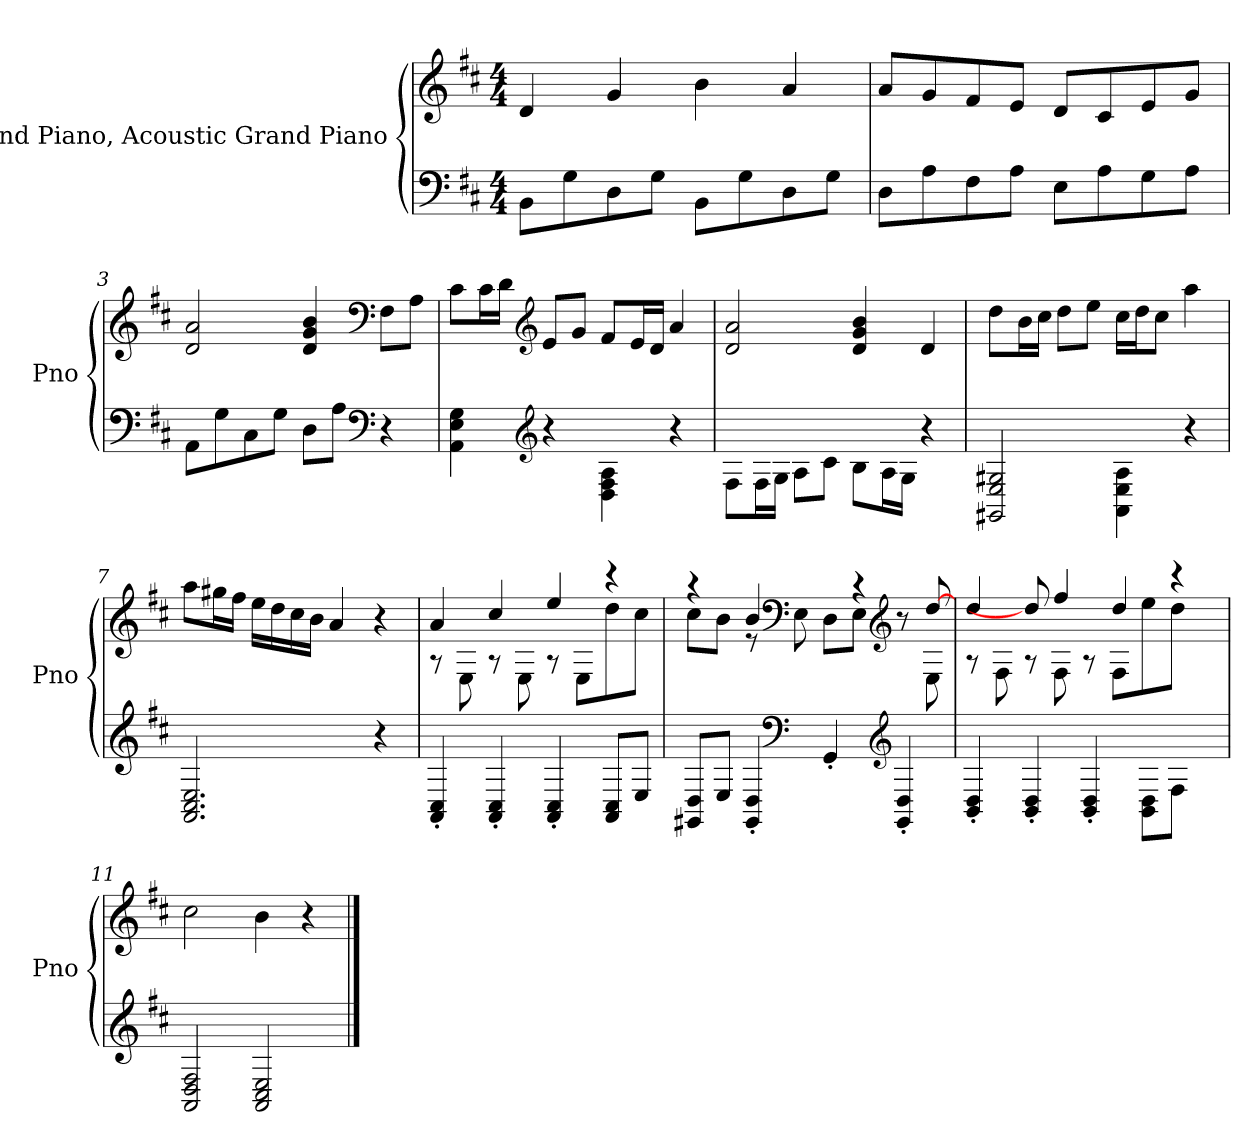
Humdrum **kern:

**kern	**kern
*part1	*part1
*staff2	*staff1
*I"Grand Piano, Acoustic Grand Piano	*
*I'Pno	*
*clefF4	*clefG2
*k[f#c#]	*k[f#c#]
*M4/4	*M4/4
*MM120	*MM120
=1	=1
8BBi\L	4di/
8Gi\	.
8Di\	4gi/
8Gi\J	.
8BBi\L	4bi\
8Gi\	.
8Di\	4ai/
8Gi\J	.
=2	=2
8Di\L	8ai/L
8Ai\	8gi/
8F#i\	8f#i/
8Ai\J	8ei/J
8Ei\L	8di/L
8Ai\	8c#i/
8Gi\	8ei/
8Ai\J	8gi/J
=3	=3
8AAi\L	2di/ 2ai/
8Gi\	.
8C#i\	.
8Gi\J	.
8Di\L	4di/ 4gi/ 4bi/
8Ai\J	.
*clefF4	*clefF4
4r	8F#i\L
.	8Ai\J
=4	=4
4AAi\ 4Ei\ 4Gi\	8c#i\L
.	16c#i\L
.	16di\JJ
*clefG2	*clefG2
4r	8ei/L
.	8gi/J
4Di\ 4F#i\ 4Ai\	8f#i/L
.	16ei/L
.	16di/JJ
4r	4ai/
!!LO:LB:g=z
=5	=5
8F#i\L	2di/ 2ai/
16F#i\L	.
16Gi\JJ	.
8Ai\L	.
8c#i\J	.
8Bi\L	4di/ 4gi/ 4bi/
16Ai\L	.
16Gi\JJ	.
4r	4di/
=6	=6
2GG#Xi/ 2Ej/ 2G#Xj/	8ddj\L
.	16bj\L
.	16cc#j\JJ
.	8ddj\L
.	8eej\J
4AAj\ 4EZ\ 4AZ\	16cc#Z\LL
.	16ddj\J
.	8cc#j\J
4r	4aai\
=7	=7
2.AAi/ 2.C#i/ 2.Ei/	8aai\L
.	16gg#Xi\L
.	16ff#i\JJ
.	16eei\LL
.	16ddi\
.	16cc#i\
.	16bi\JJ
.	4ai/
4r	4r
=8	=8
*	*^
4AAi/' 4C#i/'	4ai/	8r
.	.	8Ei\
4AAi/' 4C#i/'	4cc#i/	8r
.	.	8Ei\
4AAi/' 4C#i/'	4eei/	8r
.	.	8Ei\L
8AAi/ 8C#i/L	4r	8ddi\
8Ei/J	.	8cc#i\J
!!LO:LB:g=z	!!
=9	=9	=9
*^	*	*
4.ryy	8GG#Xi/ 8Di/L	4r	8cc#i\L
.	8Ei/J	.	8bi\J
.	4GG#i/' 4Di/'	4bi/	8r
*clefF4	*	*clefF4	*
8ryy	.	.	8Ei\
2ryy	4GG#'i/	8ryy	8Di\L
.	.	4r	8Ei\J
*clefG2	*	*clefG2	*
.	4GG#i/' 4Di/'	.	8r
.	.	[8ddi/	8Ei\
*v	*v	*	*
=10	=10	=10
4BBi/' 4Di/'	4ddi/	8r
.	.	8F#i\
4BBi/' 4Di/'	8ddi/]	8r
.	4ff#i/	8F#i\
4BBi/' 4Di/'	.	8r
.	4ddi/	8F#i\L
8BBi\ 8Di\L	.	8eei\
8F#i\J	4r	8ddi\J
8ryy	.	8ryy
*	*v	*v
=11	=11
2AAi/ 2Di/ 2F#i/	2cc#i\
2AAi/ 2C#i/ 2Ei/	4bi\
.	4r
==	==
*-	*-
